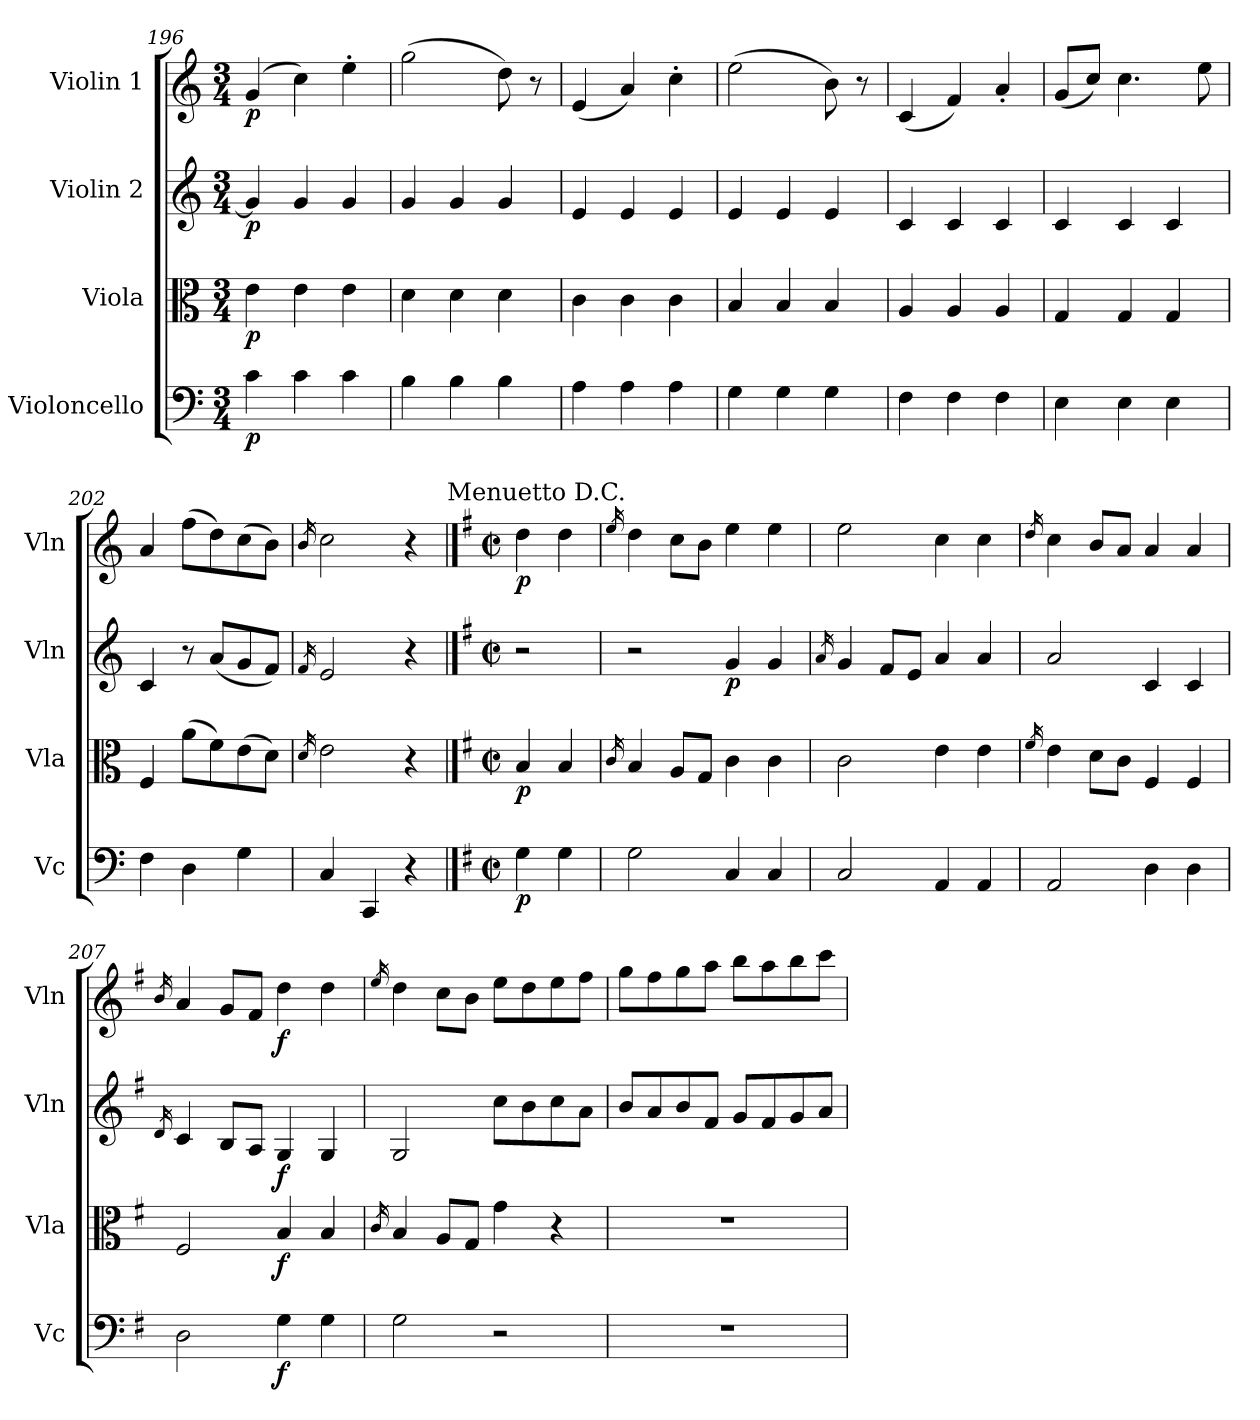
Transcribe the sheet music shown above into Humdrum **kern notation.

**kern	**dynam	**kern	**dynam	**kern	**dynam	**kern	**dynam
*part4	*part4	*part3	*part3	*part2	*part2	*part1	*part1
*staff4	*staff4	*staff3	*staff3	*staff2	*staff2	*staff1	*staff1
*I"Violoncello	*	*I"Viola	*	*I"Violin 2	*	*I"Violin 1	*
*I'Vc	*	*I'Vla	*	*I'Vln	*	*I'Vln	*
*clefF4	*	*clefC3	*	*clefG2	*	*clefG2	*
*k[]	*	*k[]	*	*k[]	*	*k[]	*
*M3/4	*	*M3/4	*	*M3/4	*	*M3/4	*
=196	=196	=196	=196	=196	=196	=196	=196
!	!LO:DY:b	!	!LO:DY:b	!	!LO:DY:b	!	!LO:DY:b
4c\	p	4e\	p	4g/]	p	(>4g/	p
4c\	.	4e\	.	4g/	.	4cc\)	.
4c\	.	4e\	.	4g/	.	4ee'\	.
=197	=197	=197	=197	=197	=197	=197	=197
4B\	.	4d\	.	4g/	.	(>2gg\	.
4B\	.	4d\	.	4g/	.	.	.
4B\	.	4d\	.	4g/	.	8dd\)	.
.	.	.	.	.	.	8r	.
=198	=198	=198	=198	=198	=198	=198	=198
4A\	.	4c\	.	4e/	.	(<4e/	.
4A\	.	4c\	.	4e/	.	4a/)	.
4A\	.	4c\	.	4e/	.	4cc'\	.
=199	=199	=199	=199	=199	=199	=199	=199
4G\	.	4B/	.	4e/	.	(>2ee\	.
4G\	.	4B/	.	4e/	.	.	.
4G\	.	4B/	.	4e/	.	8b\)	.
.	.	.	.	.	.	8r	.
=200	=200	=200	=200	=200	=200	=200	=200
4F\	.	4A/	.	4c/	.	(<4c/	.
4F\	.	4A/	.	4c/	.	4f/)	.
4F\	.	4A/	.	4c/	.	4a'/	.
=201	=201	=201	=201	=201	=201	=201	=201
4E\	.	4G/	.	4c/	.	(<8g/L	.
.	.	.	.	.	.	8cc/J)	.
4E\	.	4G/	.	4c/	.	4.cc\	.
4E\	.	4G/	.	4c/	.	.	.
.	.	.	.	.	.	8ee\	.
=202	=202	=202	=202	=202	=202	=202	=202
4F\	.	4F/	.	4c/	.	4a/	.
4D\	.	(>8a\L	.	8r	.	(>8ff\L	.
.	.	8f\)	.	(<8a/L	.	8dd\)	.
4G\	.	(>8e\	.	8g/	.	(>8cc\	.
.	.	8d\J)	.	8f/J)	.	8b\J)	.
=203	=203	=203	=203	=203	=203	=203	=203
.	.	16qd/	.	16qf/	.	16qb/	.
4C/	.	2e\	.	2e/	.	2cc\	.
4CC/	.	.	.	.	.	.	.
4r	.	4r	.	4r	.	4r	.
!	!	!	!	!	!	!LO:TX:a:t=Menuetto D.C.	!
!!LO:PB:g=z
==203X1	==203X1	==203X1	==203X1	==203X1	==203X1	==203X1	==203X1
*k[f#]	*	*k[f#]	*	*k[f#]	*	*k[f#]	*
*M2/2	*	*M2/2	*	*M2/2	*	*M2/2	*
*met(c|)	*	*met(c|)	*	*met(c|)	*	*met(c|)	*
*	*	*	*	*	*	*MM200	*
!	!LO:DY:b	!	!LO:DY:b	!	!	!	!LO:DY:b
4G\	p	4B/	p	2r	.	4dd\	p
4G\	.	4B/	.	.	.	4dd\	.
=204	=204	=204	=204	=204	=204	=204	=204
.	.	16qc/	.	.	.	16qee/	.
2G\	.	4B/	.	2r	.	4dd\	.
.	.	8A/L	.	.	.	8cc\L	.
.	.	8G/J	.	.	.	8b\J	.
!	!	!	!	!	!LO:DY:b	!	!
4C/	.	4c\	.	4g/	p	4ee\	.
4C/	.	4c\	.	4g/	.	4ee\	.
=205	=205	=205	=205	=205	=205	=205	=205
.	.	.	.	16qa/	.	.	.
2C/	.	2c\	.	4g/	.	2ee\	.
.	.	.	.	8f#/L	.	.	.
.	.	.	.	8e/J	.	.	.
4AA/	.	4e\	.	4a/	.	4cc\	.
4AA/	.	4e\	.	4a/	.	4cc\	.
=206	=206	=206	=206	=206	=206	=206	=206
.	.	16qf#/	.	.	.	16qdd/	.
2AA/	.	4e\	.	2a/	.	4cc\	.
.	.	8d\L	.	.	.	8b/L	.
.	.	8c\J	.	.	.	8a/J	.
4D\	.	4F#/	.	4c/	.	4a/	.
4D\	.	4F#/	.	4c/	.	4a/	.
=207	=207	=207	=207	=207	=207	=207	=207
.	.	.	.	16qd/	.	16qb/	.
2D\	.	2F#/	.	4c/	.	4a/	.
.	.	.	.	8B/L	.	8g/L	.
.	.	.	.	8A/J	.	8f#/J	.
!	!LO:DY:b	!	!LO:DY:b	!	!LO:DY:b	!	!LO:DY:b
4G\	f	4B/	f	4G/	f	4dd\	f
4G\	.	4B/	.	4G/	.	4dd\	.
=208	=208	=208	=208	=208	=208	=208	=208
.	.	16qc/	.	.	.	16qee/	.
2G\	.	4B/	.	2G/	.	4dd\	.
.	.	8A/L	.	.	.	8cc\L	.
.	.	8G/J	.	.	.	8b\J	.
2r	.	4g\	.	8cc\L	.	8ee\L	.
.	.	.	.	8b\	.	8dd\	.
.	.	4r	.	8cc\	.	8ee\	.
.	.	.	.	8a\J	.	8ff#\J	.
!!LO:LB:g=z
=209	=209	=209	=209	=209	=209	=209	=209
1r	.	1r	.	8b/L	.	8gg\L	.
.	.	.	.	8a/	.	8ff#\	.
.	.	.	.	8b/	.	8gg\	.
.	.	.	.	8f#/J	.	8aa\J	.
.	.	.	.	8g/L	.	8bb\L	.
.	.	.	.	8f#/	.	8aa\	.
.	.	.	.	8g/	.	8bb\	.
.	.	.	.	8a/J	.	8ccc\J	.
=	=	=	=	=	=	=	=
*-	*-	*-	*-	*-	*-	*-	*-
